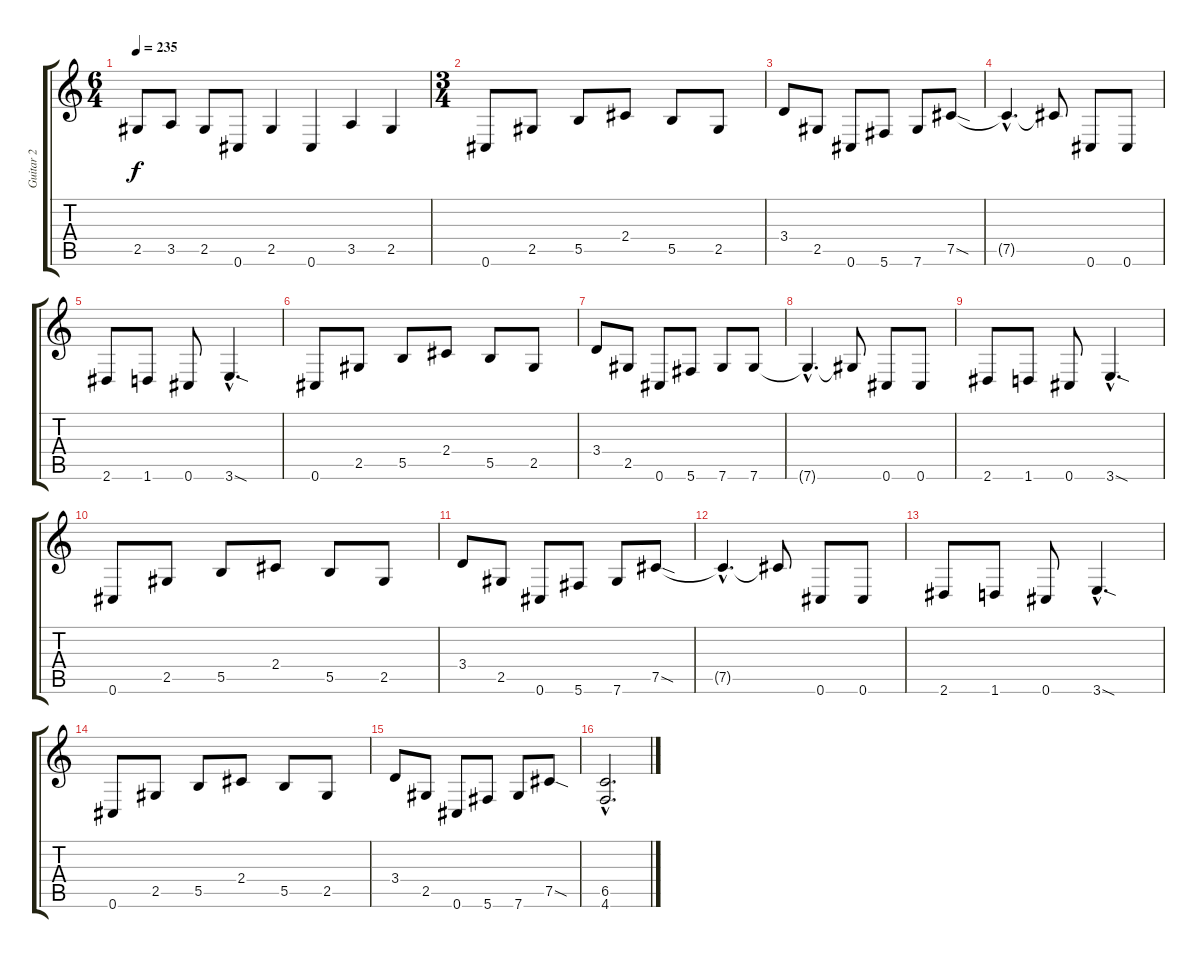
\track ("Guitar 2" "Guitar 2") {instrument distortionguitar}
\staff {score tabs}
\tuning (Db4 Ab3 E3 B2 Gb2 Db2) {hide}
\ts (6 4)
\tempo 235
\clef g2
\ks c
2.5.8{dy f} 3.5.8 2.5.8 0.6.8 2.5.4 0.6.4 3.5.4 2.5.4 |
\ts (3 4)
0.6.8 2.5.8 5.5.8 2.4.8 5.5.8 2.5.8 |
3.4.8 2.5.8 0.6.8 5.6.8 7.6.8 7.5{sod}.8 |
7.5{hac t}.4{d} 7.5{t}.8 0.6.8 0.6.8 |
2.6.8 1.6.8 0.6.8 3.6{sod hac}.4{d} |
0.6.8 2.5.8 5.5.8 2.4.8 5.5.8 2.5.8 |
3.4.8 2.5.8 0.6.8 5.6.8 7.6.8 7.6.8 |
7.6{hac t}.4{d} 7.6{t}.8 0.6.8 0.6.8 |
2.6.8 1.6.8 0.6.8 3.6{sod hac}.4{d} |
0.6.8 2.5.8 5.5.8 2.4.8 5.5.8 2.5.8 |
3.4.8 2.5.8 0.6.8 5.6.8 7.6.8 7.5{sod}.8 |
7.5{hac t}.4{d} 7.5{t}.8 0.6.8 0.6.8 |
2.6.8 1.6.8 0.6.8 3.6{sod hac}.4{d} |
0.6.8 2.5.8 5.5.8 2.4.8 5.5.8 2.5.8 |
3.4.8 2.5.8 0.6.8 5.6.8 7.6.8 7.5{sod}.8 |
(6.5{hac} 4.6{hac}).2{d}
